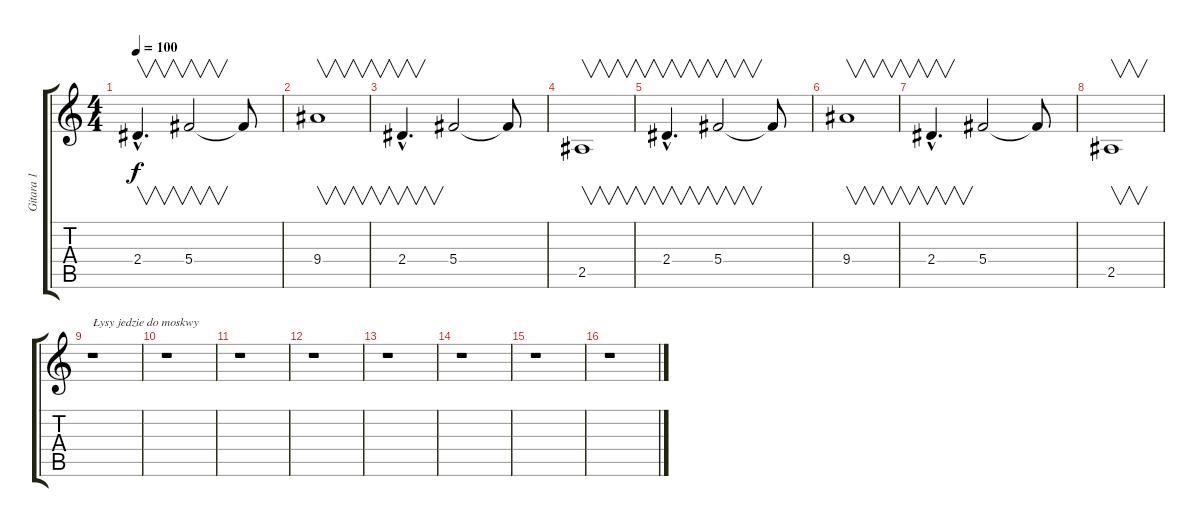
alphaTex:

\track ("Gitara 1" "Gitara 1") {instrument distortionguitar}
\staff {score tabs}
\tuning (Eb4 Bb3 Gb3 Db3 Ab2 Eb2) {hide}
\ts (4 4)
\tempo 100
\clef g2
\ks c
2.4{hac}.4{v d txt " " dy f} 5.4.2{v} 5.4{t}.8 |
9.4.1{v} |
2.4{hac}.4{v d} 5.4.2 5.4{t}.8 |
2.5.1{v} |
2.4{hac}.4{v d txt " "} 5.4.2{v} 5.4{t}.8 |
9.4.1{v} |
2.4{hac}.4{v d} 5.4.2 5.4{t}.8 |
2.5.1{v} |
r.1{txt "Łysy jedzie do moskwy"} |
r.1 |
r.1 |
r.1 |
r.1 |
r.1 |
r.1 |
r.1
